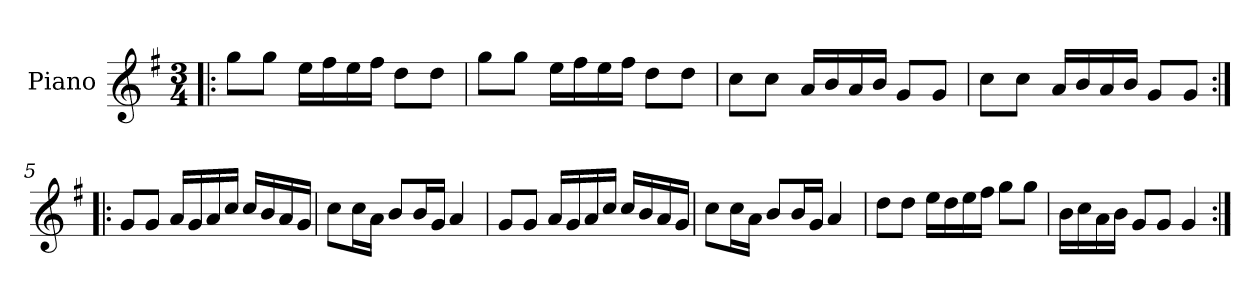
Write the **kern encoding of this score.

**kern
*part1
*staff1
*I"Piano
*I'Pno.
*clefG2
*k[f#]
*M3/4
=1!|:
8gg\L
8gg\J
16ee\LL
16ff#\
16ee\
16ff#\JJ
8dd\L
8dd\J
=2
8gg\L
8gg\J
16ee\LL
16ff#\
16ee\
16ff#\JJ
8dd\L
8dd\J
=3
8cc\L
8cc\J
16a/LL
16b/
16a/
16b/JJ
8g/L
8g/J
=4
8cc\L
8cc\J
16a/LL
16b/
16a/
16b/JJ
8g/L
8g/J
!!LO:LB:g=z
=5:|!|:
8g/L
8g/J
16a/LL
16g/
16a/
16cc/JJ
16cc/LL
16b/
16a/
16g/JJ
=6
8cc\L
16cc\L
16a\JJ
8b/L
16b/L
16g/JJ
4a/
=7
8g/L
8g/J
16a/LL
16g/
16a/
16cc/JJ
16cc/LL
16b/
16a/
16g/JJ
=8
8cc\L
16cc\L
16a\JJ
8b/L
16b/L
16g/JJ
4a/
!!LO:LB:g=z
=9
8dd\L
8dd\J
16ee\LL
16dd\
16ee\
16ff#\JJ
8gg\L
8gg\J
=10
16b\LL
16cc\
16a\
16b\JJ
8g/L
8g/J
4g/
=:|!
*-
